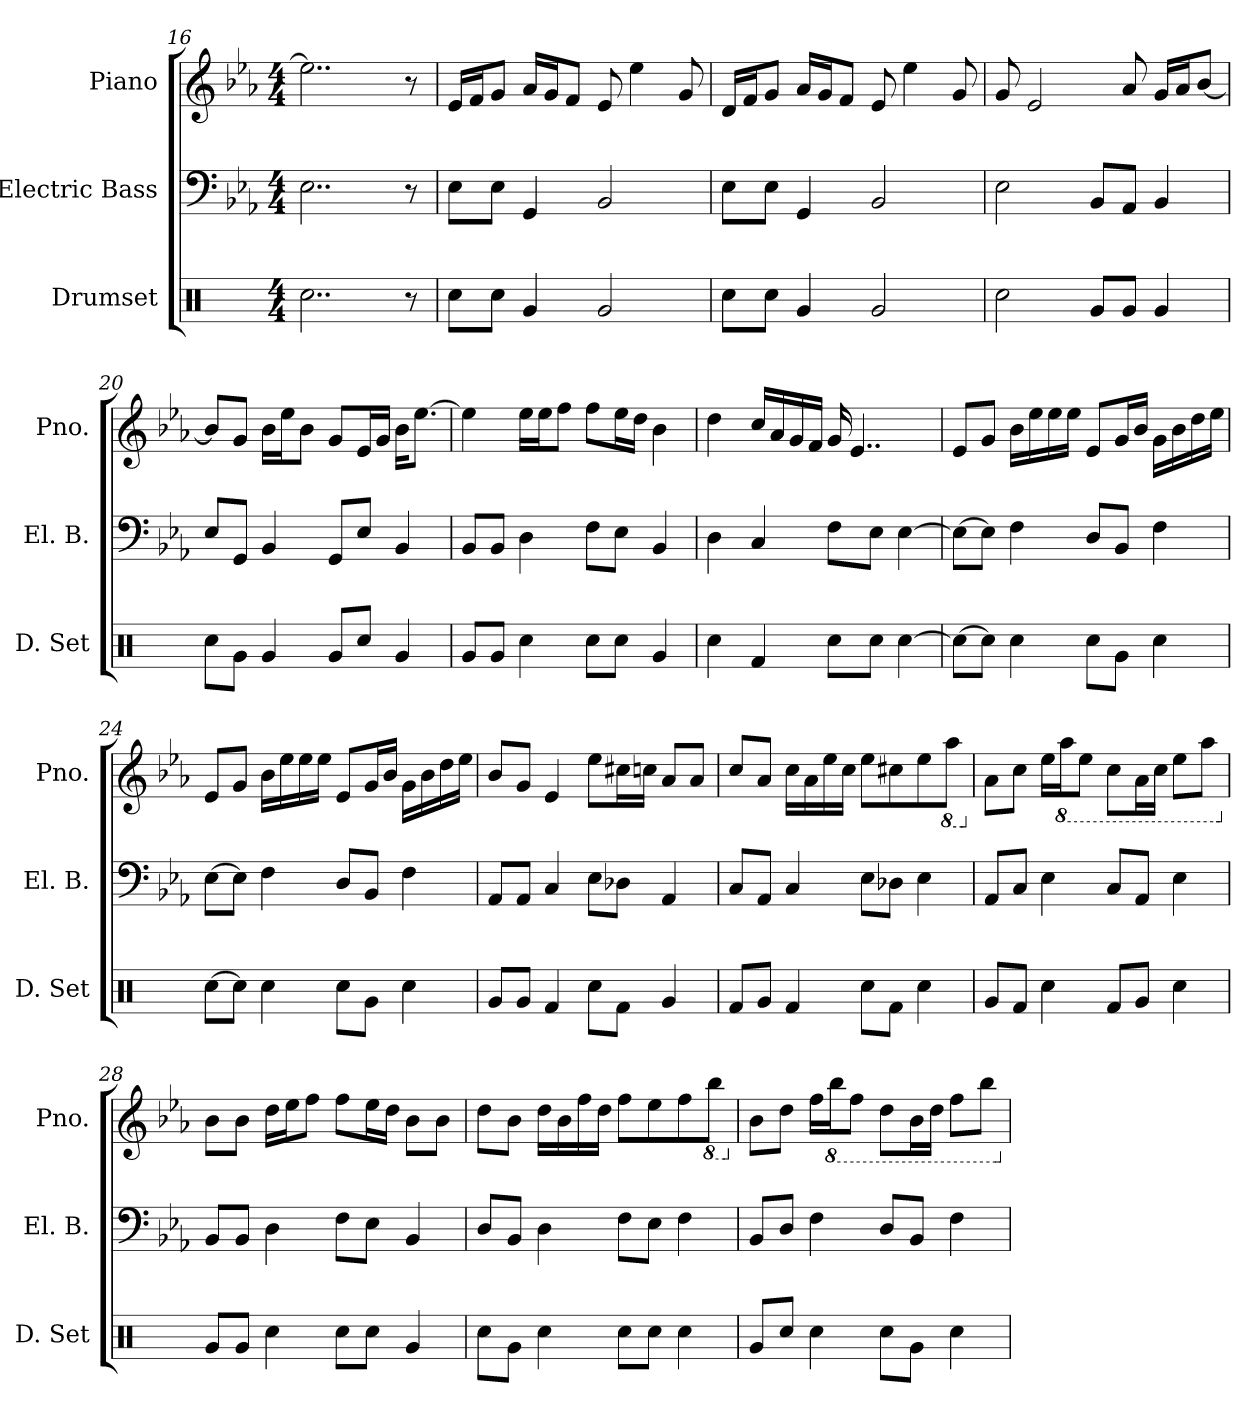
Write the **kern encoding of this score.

**kern	**kern	**kern
*part3	*part2	*part1
*staff3	*staff2	*staff1
*I"Drumset	*I"Electric Bass	*I"Piano
*I'D. Set	*I'El. B.	*I'Pno.
*clefX	*clefF4	*clefG2
*	*ITrd7c12	*
*k[]	*k[b-e-a-]	*k[b-e-a-]
*M4/4	*M4/4	*M4/4
=16	=16	=16
2..Rcc\	2..EE-\	2..ee-\]
8r	8r	8r
=17	=17	=17
8Rcc\L	8EE-\L	16e-/LL
.	.	16f/J
8Rcc\J	8EE-\J	8g/J
4Rg/	4GGG/	16a-/LL
.	.	16g/J
.	.	8f/J
2Rg/	2BBB-/	8e-/
.	.	4ee-\
.	.	8g/
!!LO:LB:g=z
=18	=18	=18
8Rcc\L	8EE-\L	16d/LL
.	.	16f/J
8Rcc\J	8EE-\J	8g/J
4Rg/	4GGG/	16a-/LL
.	.	16g/J
.	.	8f/J
2Rg/	2BBB-/	8e-/
.	.	4ee-\
.	.	8g/
=19	=19	=19
2Rcc\	2EE-\	8g/
.	.	2e-/
8Rg/L	8BBB-/L	.
8Rg/J	8AAA-/J	8a-/
4Rg/	4BBB-/	16g/LL
.	.	16a-/J
.	.	[8b-/J
=20	=20	=20
8Rcc\L	8EE-/L	8b-/L]
8Rg\J	8GGG/J	8g/J
4Rg/	4BBB-/	16b-\LL
.	.	16ee-\J
.	.	8b-\J
8Rg/L	8GGG/L	8g/L
8Rcc/J	8EE-/J	16e-/L
.	.	16g/JJ
4Rg/	4BBB-/	16b-\KL
.	.	[8.ee-\J
=21	=21	=21
8Rg/L	8BBB-/L	4ee-\]
8Rg/J	8BBB-/J	.
4Rcc\	4DD\	16ee-\LL
.	.	16ee-\J
.	.	8ff\J
8Rcc\L	8FF\L	8ff\L
8Rcc\J	8EE-\J	16ee-\L
.	.	16dd\JJ
4Rg/	4BBB-/	4b-\
!!LO:LB:g=z
=22	=22	=22
4Rcc\	4DD\	4dd\
4Rf/	4CC/	16cc/LL
.	.	16a-/
.	.	16g/
.	.	16f/JJ
8Rcc\L	8FF\L	16g/
.	.	4..e-/
8Rcc\J	8EE-\J	.
[4Rcc\	[4EE-\	.
=23	=23	=23
8Rcc\L_	8EE-\L_	8e-/L
8Rcc\J]	8EE-\J]	8g/J
4Rcc\	4FF\	16b-\LL
.	.	16ee-\
.	.	16ee-\
.	.	16ee-\JJ
8Rcc\L	8DD/L	8e-/L
8Rg\J	8BBB-/J	16g/L
.	.	16b-/JJ
4Rcc\	4FF\	16g\LL
.	.	16b-\
.	.	16dd\
.	.	16ee-\JJ
=24	=24	=24
[8Rcc\L	[8EE-\L	8e-/L
8Rcc\J]	8EE-\J]	8g/J
4Rcc\	4FF\	16b-\LL
.	.	16ee-\
.	.	16ee-\
.	.	16ee-\JJ
8Rcc\L	8DD/L	8e-/L
8Rg\J	8BBB-/J	16g/L
.	.	16b-/JJ
4Rcc\	4FF\	16g\LL
.	.	16b-\
.	.	16dd\
.	.	16ee-\JJ
!!LO:LB:g=z
=25	=25	=25
8Rg/L	8AAA-/L	8b-/L
8Rg/J	8AAA-/J	8g/J
4Rf/	4CC/	4e-/
8Rcc\L	8EE-\L	8ee-\L
8Rf\J	8DD-X\J	16cc#X\L
.	.	16ccn\JJ
4Rg/	4AAA-/	8a-/L
.	.	8a-/J
=26	=26	=26
8Rf/L	8CC/L	8cc/L
8Rg/J	8AAA-/J	8a-/J
4Rf/	4CC/	16cc\LL
.	.	16a-\
.	.	16ee-\
.	.	16cc\JJ
8Rcc\L	8EE-\L	8ee-\L
8Rf\J	8DD-X\J	8cc#X\
4Rcc\	4EE-\	8ee-\
*	*	*8ba
.	.	8a-\J
=27	=27	=27
*	*	*X8ba
8Rg/L	8AAA-/L	8a-\L
8Rf/J	8CC/J	8cc\J
4Rcc\	4EE-\	16ee-\LL
*	*	*8ba
.	.	16a-\J
.	.	8e-\J
8Rf/L	8CC/L	8c\L
8Rg/J	8AAA-/J	16A-\L
.	.	16c\JJ
4Rcc\	4EE-\	8e-\L
.	.	8a-\J
=28	=28	=28
*	*	*X8ba
8Rg/L	8BBB-/L	8b-\L
8Rg/J	8BBB-/J	8b-\J
4Rcc\	4DD\	16dd\LL
.	.	16ee-\J
.	.	8ff\J
8Rcc\L	8FF\L	8ff\L
8Rcc\J	8EE-\J	16ee-\L
.	.	16dd\JJ
4Rg/	4BBB-/	8b-\L
.	.	8b-\J
!!LO:PB:g=z
=29	=29	=29
8Rcc\L	8DD/L	8dd\L
8Rg\J	8BBB-/J	8b-\J
4Rcc\	4DD\	16dd\LL
.	.	16b-\
.	.	16ff\
.	.	16dd\JJ
8Rcc\L	8FF\L	8ff\L
8Rcc\J	8EE-\J	8ee-\
4Rcc\	4FF\	8ff\
*	*	*8ba
.	.	8b-\J
=30	=30	=30
*	*	*X8ba
8Rg/L	8BBB-/L	8b-\L
8Rcc/J	8DD/J	8dd\J
4Rcc\	4FF\	16ff\LL
*	*	*8ba
.	.	16b-\J
.	.	8f\J
8Rcc\L	8DD/L	8d\L
8Rg\J	8BBB-/J	16B-\L
.	.	16d\JJ
4Rcc\	4FF\	8f\L
.	.	8b-\J
*	*	*X8ba
=	=	=
*-	*-	*-
